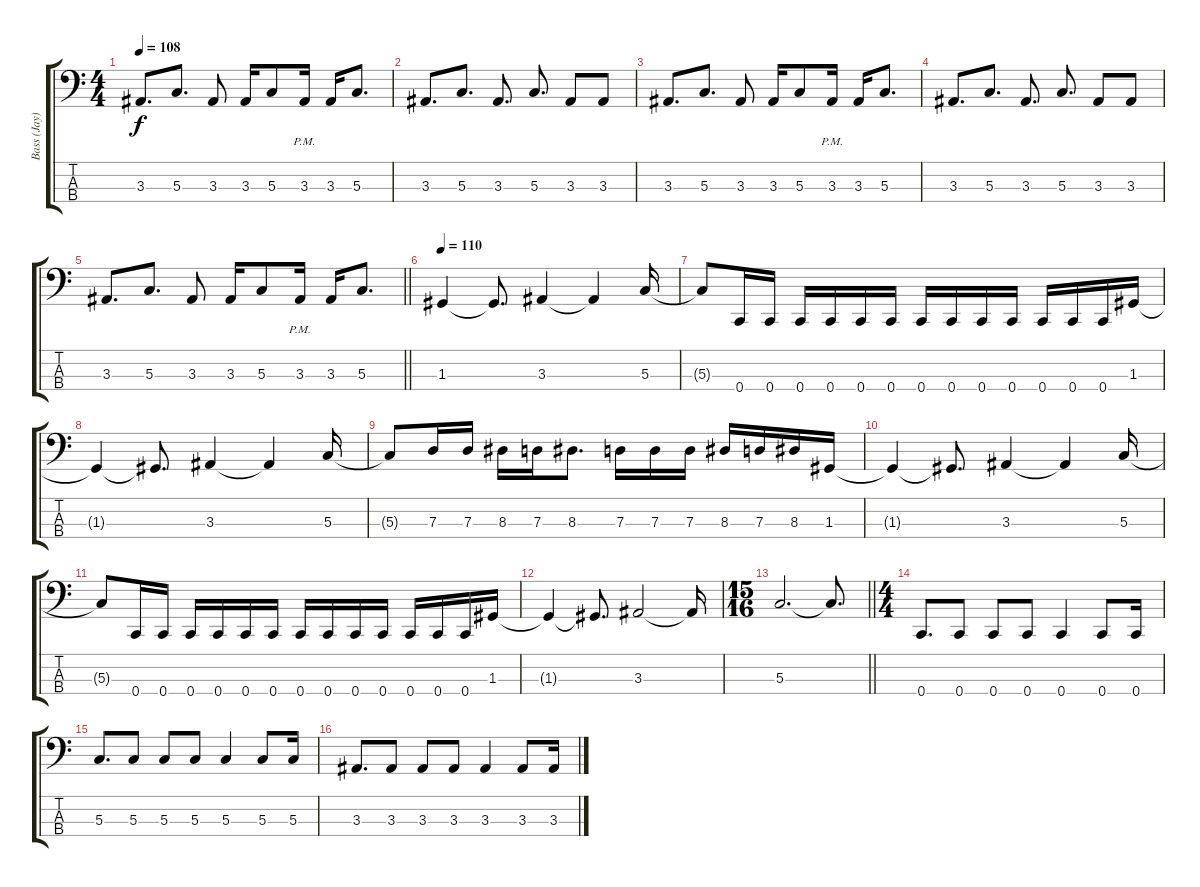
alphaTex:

\track ("Bass (Jay)" "Bass (Jay)") {instrument electricbasspick}
\staff {score tabs}
\tuning (F2 C2 G1 C1) {hide}
\ts (4 4)
\tempo 108
\clef f4
\ks c
3.3.8{d dy f} 5.3.8{d} 3.3.8 3.3.16 5.3.8 3.3{pm}.16 3.3.16 5.3.8{d} |
3.3.8{d} 5.3.8{d} 3.3.8{d} 5.3.8{d} 3.3.8 3.3.8 |
3.3.8{d} 5.3.8{d} 3.3.8 3.3.16 5.3.8 3.3{pm}.16 3.3.16 5.3.8{d} |
3.3.8{d} 5.3.8{d} 3.3.8{d} 5.3.8{d} 3.3.8 3.3.8 |
\barLineRight lightlight
3.3.8{d} 5.3.8{d} 3.3.8 3.3.16 5.3.8 3.3{pm}.16 3.3.16 5.3.8{d} |
\tempo 110
1.3.4 1.3{t}.8{d} 3.3.4 3.3{t}.4 5.3.16 |
5.3{t}.8 0.4.16 0.4.16 0.4.16 0.4.16 0.4.16 0.4.16 0.4.16 0.4.16 0.4.16 0.4.16 0.4.16 0.4.16 0.4.16 1.3.16 |
1.3{t}.4 1.3{t}.8{d} 3.3.4 3.3{t}.4 5.3.16 |
5.3{t}.8 7.3.16 7.3.16 8.3.16 7.3.16 8.3.8{d} 7.3.16 7.3.16 7.3.16 8.3.16 7.3.16 8.3.16 1.3.16 |
1.3{t}.4 1.3{t}.8{d} 3.3.4 3.3{t}.4 5.3.16 |
5.3{t}.8 0.4.16 0.4.16 0.4.16 0.4.16 0.4.16 0.4.16 0.4.16 0.4.16 0.4.16 0.4.16 0.4.16 0.4.16 0.4.16 1.3.16 |
1.3{t}.4 1.3{t}.8{d} 3.3.2 3.3{t}.16 |
\ts (15 16)
\barLineRight lightlight
5.3.2{d} 5.3{t}.8{d} |
\ts (4 4)
0.4.8{d} 0.4.8 0.4.8 0.4.8 0.4.4 0.4.8 0.4.16 |
5.3.8{d} 5.3.8 5.3.8 5.3.8 5.3.4 5.3.8 5.3.16 |
3.3.8{d} 3.3.8 3.3.8 3.3.8 3.3.4 3.3.8 3.3.16
